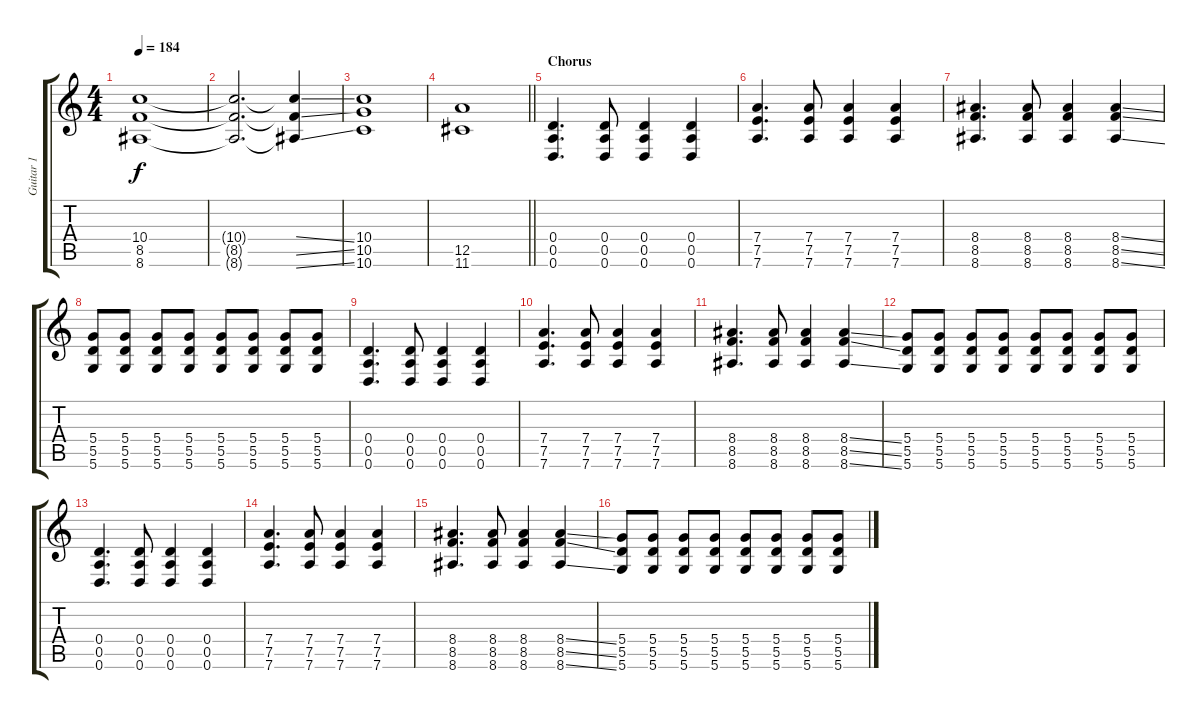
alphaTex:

\track ("Guitar 1" "Guitar 1") {instrument distortionguitar}
\staff {score tabs}
\tuning (E4 B3 G3 D3 A2 D2) {hide}
\ts (4 4)
\tempo 184
\clef g2
\ks c
(10.4 8.5 8.6).1{dy f} |
(10.4{t} 8.5{t} 8.6{t}).2{d} (10.4{ss t} 8.5{ss t} 8.6{ss t}).4 |
(10.4 10.5 10.6).1 |
\barLineRight lightlight
(12.5 11.6).1 |
\section ("" "Chorus")
(0.4 0.5 0.6).4{d} (0.4 0.5 0.6).8 (0.4 0.5 0.6).4 (0.4 0.5 0.6).4 |
(7.4 7.5 7.6).4{d} (7.4 7.5 7.6).8 (7.4 7.5 7.6).4 (7.4 7.5 7.6).4 |
(8.4 8.5 8.6).4{d} (8.4 8.5 8.6).8 (8.4 8.5 8.6).4 (8.4{ss} 8.5{ss} 8.6{ss}).4 |
(5.4 5.5 5.6).8 (5.4 5.5 5.6).8 (5.4 5.5 5.6).8 (5.4 5.5 5.6).8 (5.4 5.5 5.6).8 (5.4 5.5 5.6).8 (5.4 5.5 5.6).8 (5.4 5.5 5.6).8 |
(0.4 0.5 0.6).4{d} (0.4 0.5 0.6).8 (0.4 0.5 0.6).4 (0.4 0.5 0.6).4 |
(7.4 7.5 7.6).4{d} (7.4 7.5 7.6).8 (7.4 7.5 7.6).4 (7.4 7.5 7.6).4 |
(8.4 8.5 8.6).4{d} (8.4 8.5 8.6).8 (8.4 8.5 8.6).4 (8.4{ss} 8.5{ss} 8.6{ss}).4 |
(5.4 5.5 5.6).8 (5.4 5.5 5.6).8 (5.4 5.5 5.6).8 (5.4 5.5 5.6).8 (5.4 5.5 5.6).8 (5.4 5.5 5.6).8 (5.4 5.5 5.6).8 (5.4 5.5 5.6).8 |
(0.4 0.5 0.6).4{d} (0.4 0.5 0.6).8 (0.4 0.5 0.6).4 (0.4 0.5 0.6).4 |
(7.4 7.5 7.6).4{d} (7.4 7.5 7.6).8 (7.4 7.5 7.6).4 (7.4 7.5 7.6).4 |
(8.4 8.5 8.6).4{d} (8.4 8.5 8.6).8 (8.4 8.5 8.6).4 (8.4{ss} 8.5{ss} 8.6{ss}).4 |
(5.4 5.5 5.6).8 (5.4 5.5 5.6).8 (5.4 5.5 5.6).8 (5.4 5.5 5.6).8 (5.4 5.5 5.6).8 (5.4 5.5 5.6).8 (5.4 5.5 5.6).8 (5.4 5.5 5.6).8
